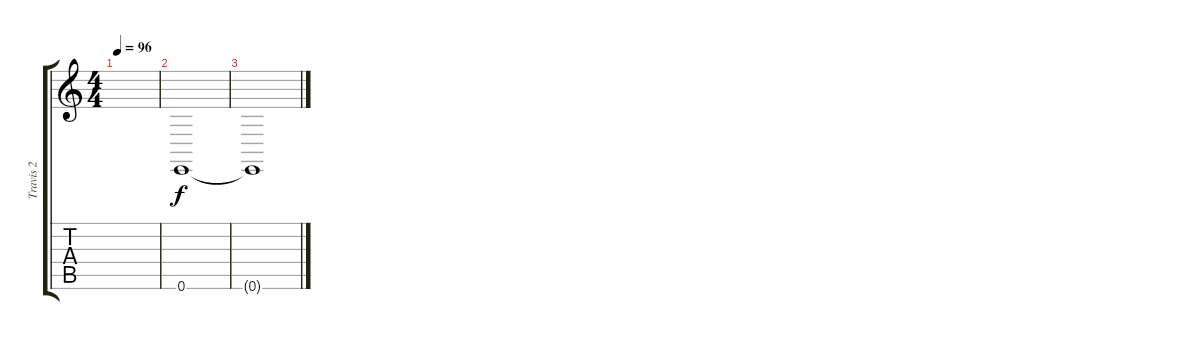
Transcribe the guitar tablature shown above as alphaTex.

\track ("Travis 2" "Travis 2") {instrument acousticgrandpiano}
\staff {score tabs}
\tuning (E4 B3 G3 D3 A2 E2) {hide}
\ts (4 4)
\tempo 96
\clef g2
\ks c
|
0.6.1 |
0.6{t}.1{dy f}
